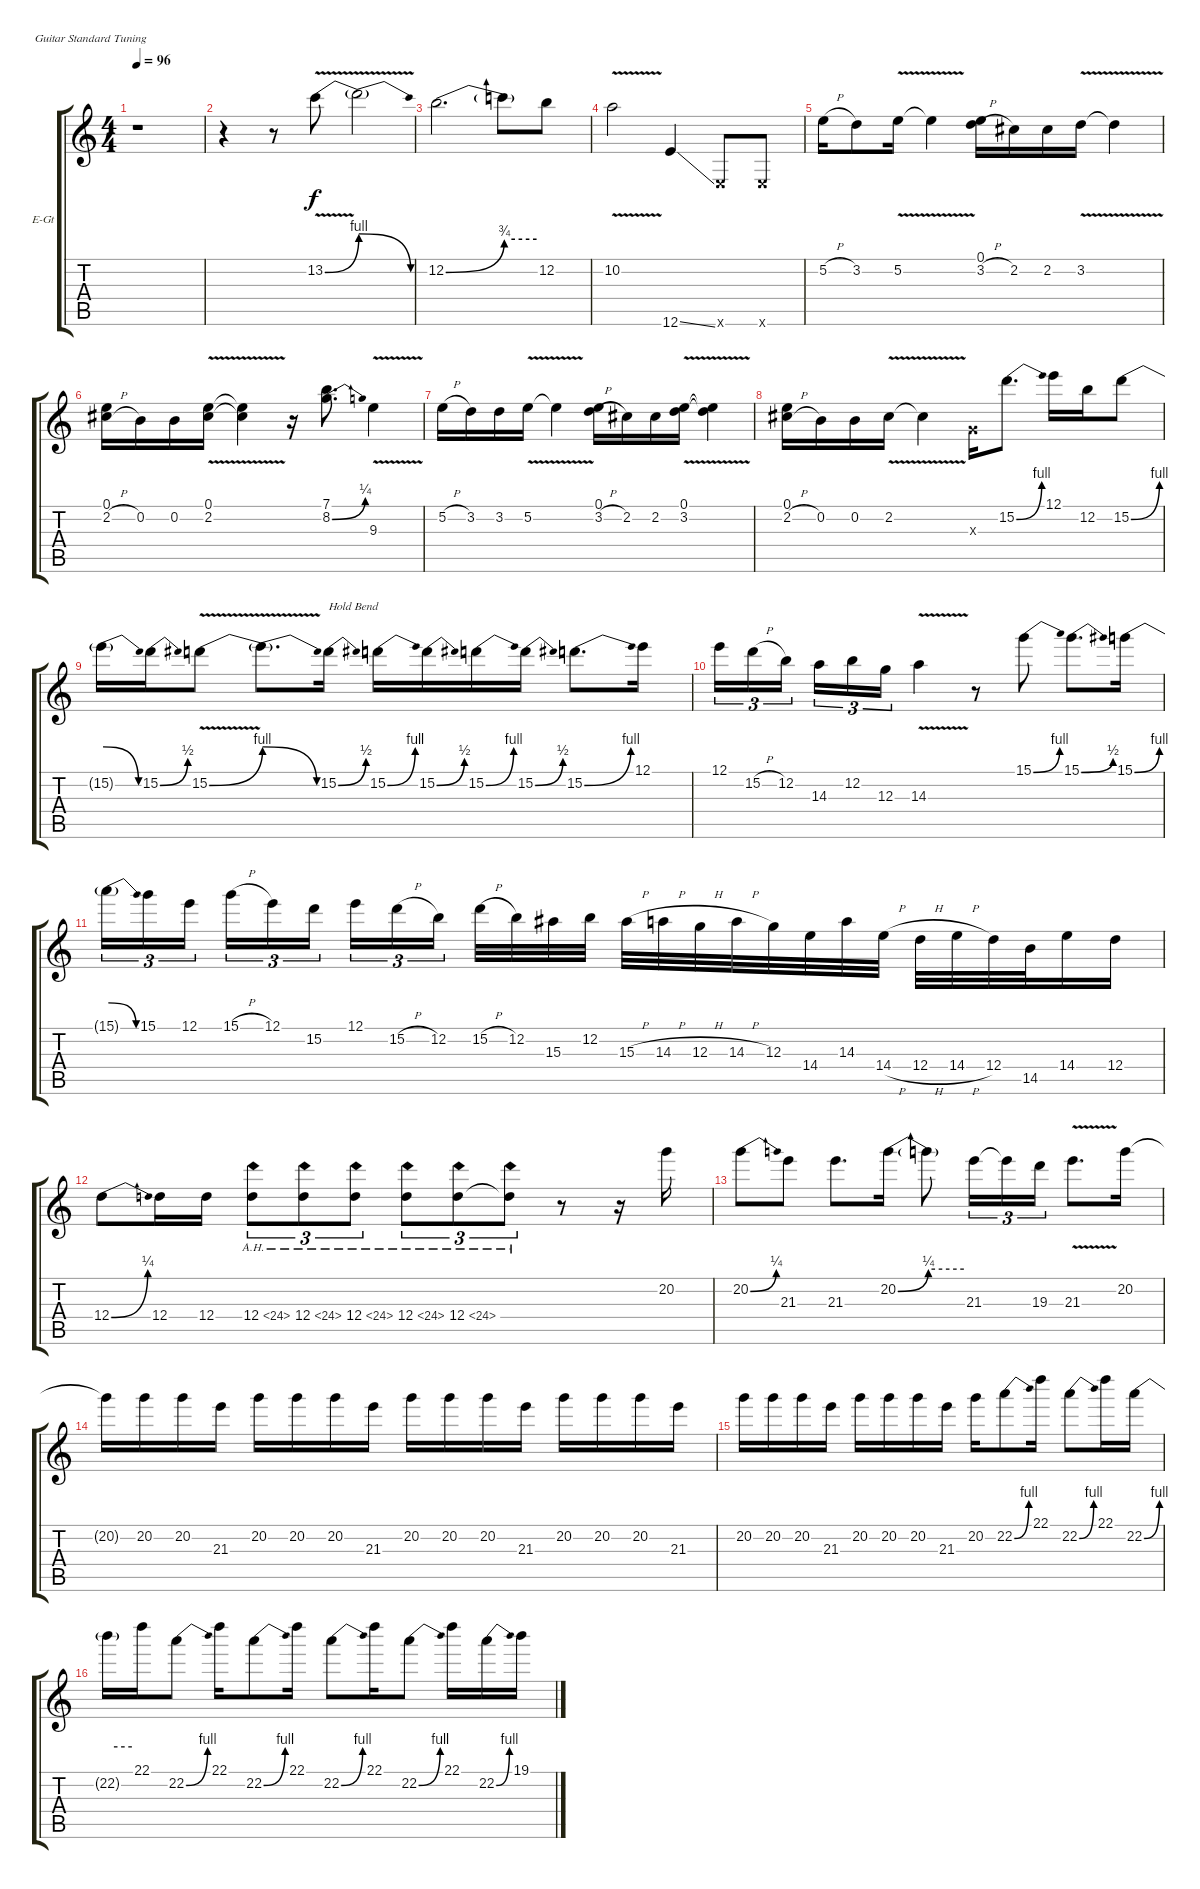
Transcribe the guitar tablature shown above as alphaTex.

\bracketExtendMode groupsimilarinstruments
\firstSystemTrackNameOrientation horizontal
\otherSystemsTrackNameOrientation horizontal
\track ("Solos" "E-Gt") {instrument distortionguitar}
\staff {score tabs}
\tuning (E4 B3 G3 D3 A2 E2)
\ts (4 4)
\tempo 96
\clef g2
\ks c
r.1{dy f} |
r.4 r.8 13.2{be (bend 0 0 60 4) v}.8 13.2{be (release 0 4 60 0) t}.2 |
12.2{be (bend 0 0 60 3)}.2{d} 12.2{be (hold 0 3 60 3) t}.8 12.2.8 |
10.2{v}.2 12.6{ss}.4 0.6{x}.8 0.6{x}.8 |
5.2{h}.16 3.2.8 5.2{v}.16 5.2{v t}.4 (0.1 3.2{h}).16 2.2.16 2.2.16 3.2{v}.16 3.2{v t}.4 |
(0.1 2.2{h}).16 0.2.16 0.2.16 (0.1{v} 2.2{v}).16 (0.1{v t} 2.2{v t}).4 r.16 (7.1 8.2{be (bend 0 0 60 1)}).8{d} 9.3{v}.4 |
5.2{h}.16 3.2.16 3.2.16 5.2{v}.16 5.2{v t}.4 (0.1 3.2{h}).16 2.2.16 2.2.16 (0.1{v} 3.2{v}).16 (0.1{v t} 3.2{v t}).4 |
(0.1 2.2{h}).16 0.2.16 0.2.16 2.2{v}.16 2.2{v t}.4 0.3{x}.16 15.2{be (bend 0 0 60 4)}.8{d} 12.1.16 12.2.16 15.2{be (bend 0 0 60 4)}.8 |
15.2{be (release 0 4 60 0) t}.16 15.2{be (bend 0 0 60 2)}.16 15.2{be (bend 0 0 60 4) v}.8 15.2{be (release 0 4 60 0) t}.8{d} 15.2{be (bend 0 0 60 2)}.16{txt "Hold Bend"} 15.2{be (bend 0 0 60 4)}.16 15.2{be (bend 0 0 60 2)}.16 15.2{be (bend 0 0 60 4)}.16 15.2{be (bend 0 0 60 2)}.16 15.2{be (bend 0 0 60 4)}.8{d} 12.1.16 |
12.1.16{tu (3 2)} 15.2{h}.16{tu (3 2)} 12.2.16{tu (3 2)} 14.3.16{tu (3 2)} 12.2.16{tu (3 2)} 12.3.16{tu (3 2)} 14.3{v}.4 r.8 15.1{be (bend 0 0 60 4)}.8 15.1{be (bend 0 0 60 2)}.8{d} 15.1{be (bend 0 0 60 4)}.16 |
15.1{be (release 0 4 60 0) t}.16{tu (3 2)} 15.1.16{tu (3 2)} 12.1.16{tu (3 2)} 15.1{h}.16{tu (3 2)} 12.1.16{tu (3 2)} 15.2.16{tu (3 2)} 12.1.16{tu (3 2)} 15.2{h}.16{tu (3 2)} 12.2.16{tu (3 2)} 15.2{h}.32 12.2.32 15.3.32 12.2.32 15.3{h}.32 14.3{h}.32 12.3{h}.32 14.3{h}.32 12.3.32 14.4.32 14.3.32 14.4{h}.32 12.4{h}.32 14.4{h}.32 12.4.32 14.5.32 14.4.16 12.4.16 |
12.4{be (bend 0 0 60 1)}.8 12.4.16 12.4.16 12.4{ah 12}.8{tu (3 2)} 12.4{ah 12}.8{tu (3 2)} 12.4{ah 12}.8{tu (3 2)} 12.4{ah 12}.8{tu (3 2)} 12.4{ah 12}.8{tu (3 2)} 12.4{ah 12 t}.8{tu (3 2)} r.8 r.16 20.2.16 |
20.2{be (bend 0 0 60 1)}.8 21.3.8 21.3.8{d} 20.2{be (bend 0 0 60 1)}.16 20.2{be (hold 0 1 60 1) t}.8 21.3.16{tu (3 2)} 21.3{t}.16{tu (3 2)} 19.3.16{tu (3 2)} 21.3{v}.8{d} 20.2.16 |
20.2{t}.16 20.2.16 20.2.16 21.3.16 20.2.16 20.2.16 20.2.16 21.3.16 20.2.16 20.2.16 20.2.16 21.3.16 20.2.16 20.2.16 20.2.16 21.3.16 |
20.2.16 20.2.16 20.2.16 21.3.16 20.2.16 20.2.16 20.2.16 21.3.16 20.2.16 22.2{be (bend 0 0 60 4)}.8 22.1.16 22.2{be (bend 0 0 60 4)}.8 22.1.16 22.2{be (bend 0 0 60 4)}.16 |
22.2{be (hold 0 4 60 4) t}.16 22.1.16 22.2{be (bend 0 0 60 4)}.8 22.1.16 22.2{be (bend 0 0 60 4)}.8 22.1.16 22.2{be (bend 0 0 60 4)}.8 22.1.16 22.2{be (bend 0 0 60 4)}.8 22.1.16 22.2{be (bend 0 0 60 4)}.16 19.1.16
